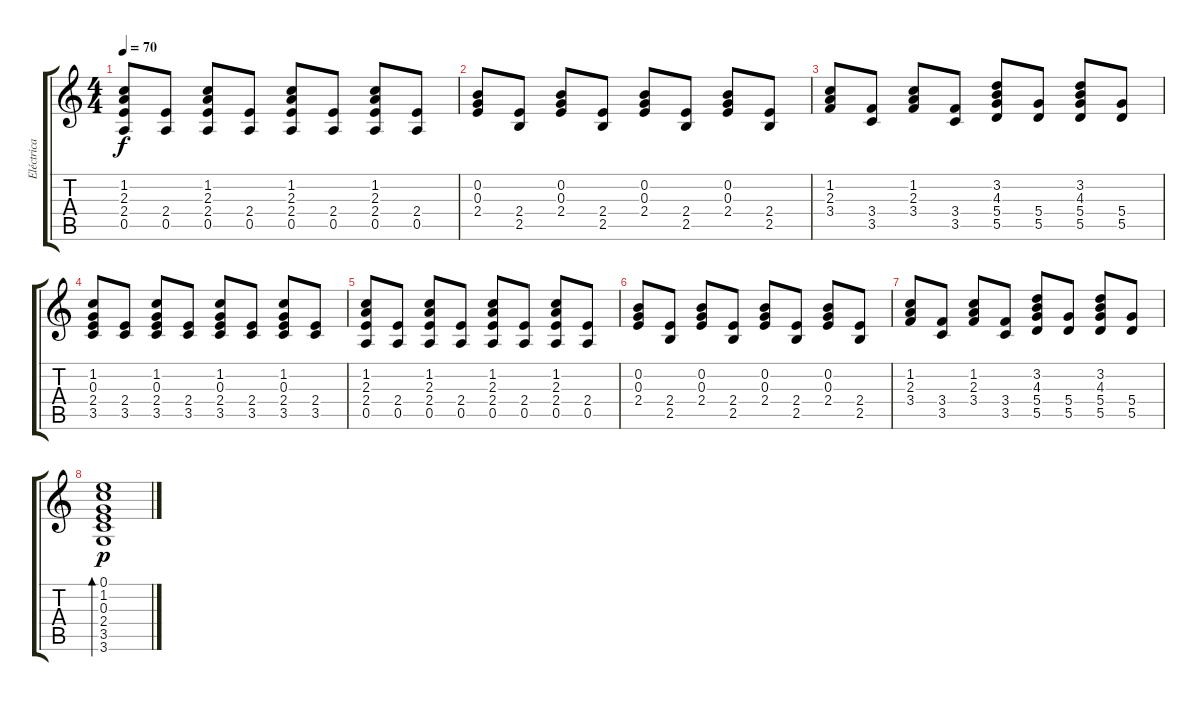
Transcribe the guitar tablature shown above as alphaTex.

\track ("Eléctrica distorsión" "Eléctrica ") {instrument distortionguitar}
\staff {score tabs}
\tuning (E4 B3 G3 D3 A2 E2) {hide}
\ts (4 4)
\tempo 70
\clef g2
\ks c
(1.2 2.3 2.4 0.5).8{dy f} (2.4 0.5).8 (1.2 2.3 2.4 0.5).8 (2.4 0.5).8 (1.2 2.3 2.4 0.5).8 (2.4 0.5).8 (1.2 2.3 2.4 0.5).8 (2.4 0.5).8 |
(0.2 0.3 2.4).8 (2.4 2.5).8 (0.2 0.3 2.4).8 (2.4 2.5).8 (0.2 0.3 2.4).8 (2.4 2.5).8 (0.2 0.3 2.4).8 (2.4 2.5).8 |
(1.2 2.3 3.4).8 (3.4 3.5).8 (1.2 2.3 3.4).8 (3.4 3.5).8 (3.2 4.3 5.4 5.5).8 (5.4 5.5).8 (3.2 4.3 5.4 5.5).8 (5.4 5.5).8 |
(1.2 0.3 2.4 3.5).8 (2.4 3.5).8 (1.2 0.3 2.4 3.5).8 (2.4 3.5).8 (1.2 0.3 2.4 3.5).8 (2.4 3.5).8 (1.2 0.3 2.4 3.5).8 (2.4 3.5).8 |
(1.2 2.3 2.4 0.5).8 (2.4 0.5).8 (1.2 2.3 2.4 0.5).8 (2.4 0.5).8 (1.2 2.3 2.4 0.5).8 (2.4 0.5).8 (1.2 2.3 2.4 0.5).8 (2.4 0.5).8 |
(0.2 0.3 2.4).8 (2.4 2.5).8 (0.2 0.3 2.4).8 (2.4 2.5).8 (0.2 0.3 2.4).8 (2.4 2.5).8 (0.2 0.3 2.4).8 (2.4 2.5).8 |
(1.2 2.3 3.4).8 (3.4 3.5).8 (1.2 2.3 3.4).8 (3.4 3.5).8 (3.2 4.3 5.4 5.5).8 (5.4 5.5).8 (3.2 4.3 5.4 5.5).8 (5.4 5.5).8 |
(0.1 1.2 0.3 2.4 3.5 3.6).1{bd 60 dy p}
